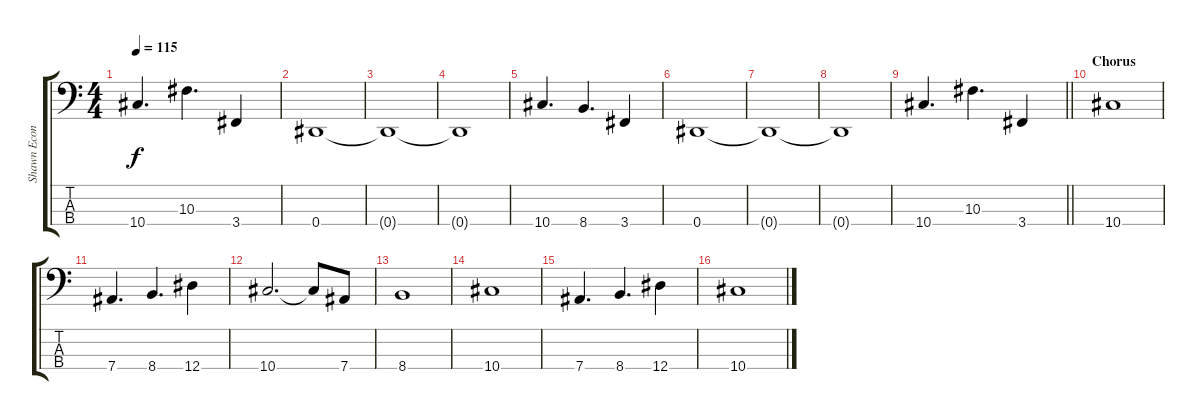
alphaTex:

\track ("Shawn Economaki" "Shawn Econ") {instrument electricbasspick}
\staff {score tabs}
\tuning (Gb2 Db2 Ab1 Eb1) {hide}
\ts (4 4)
\tempo 115
\clef f4
\ks c
10.4.4{d dy f} 10.3.4{d} 3.4.4 |
0.4.1 |
0.4{t}.1 |
0.4{t}.1 |
10.4.4{d} 8.4.4{d} 3.4.4 |
0.4.1 |
0.4{t}.1 |
0.4{t}.1 |
\barLineRight lightlight
10.4.4{d} 10.3.4{d} 3.4.4 |
\section ("" "Chorus")
10.4.1 |
7.4.4{d} 8.4.4{d} 12.4.4 |
10.4.2{d} 10.4{t}.8 7.4.8 |
8.4.1 |
10.4.1 |
7.4.4{d} 8.4.4{d} 12.4.4 |
10.4.1
